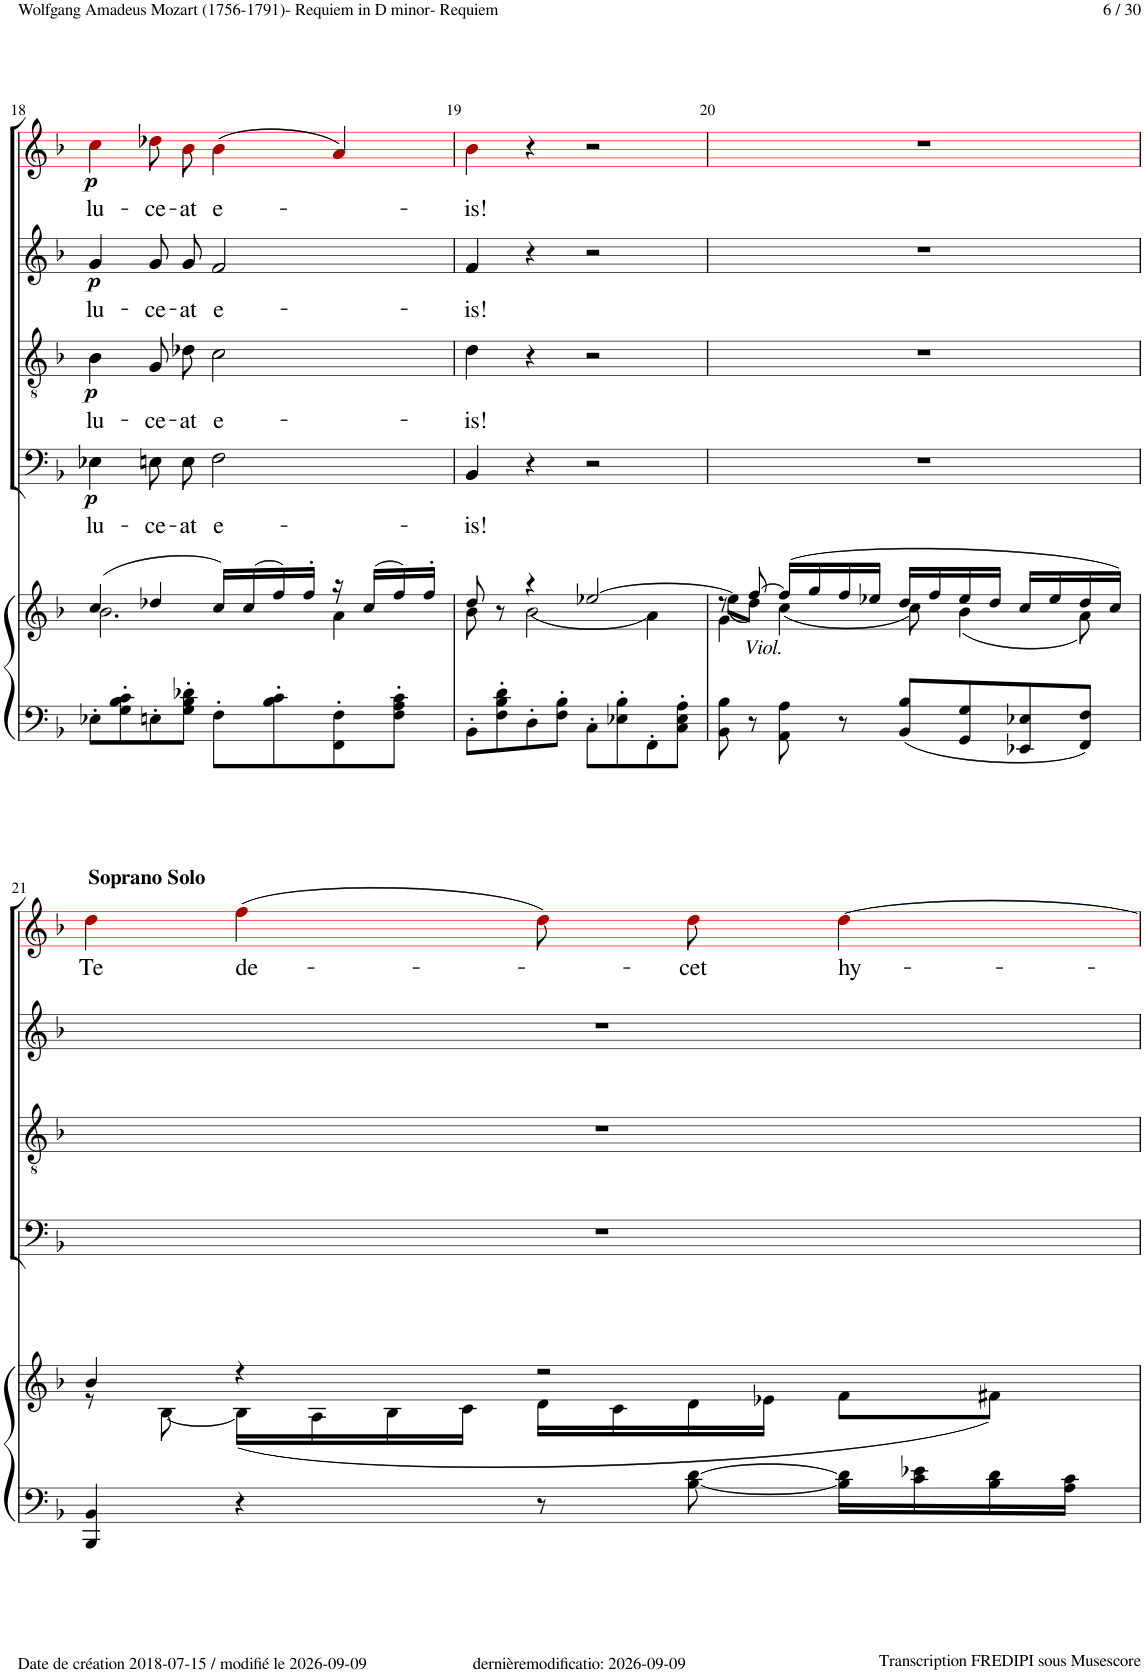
**kern	**kern	**kern	**text	**dynam	**kern	**text	**dynam	**kern	**text	**dynam	**kern	**text	**dynam
*part5	*part5	*part4	*part4	*part4	*part3	*part3	*part3	*part2	*part2	*part2	*part1	*part1	*part1
*staff6	*staff5	*staff4	*staff4	*staff4	*staff3	*staff3	*staff3	*staff2	*staff2	*staff2	*staff1	*staff1	*staff1
*I"Piano	*	*I"Basso Chorus	*	*	*I"Tenor Chorus	*	*	*I"Alto Chorus	*	*	*I"Soprano Chorus	*	*
*I'Pno	*	*I'Ch	*	*	*I'Ch	*	*	*I'Ch	*	*	*	*	*
!!LO:PB:g=z
*clefF4	*clefG2	*clefF4	*	*	*clefGv2	*	*	*clefG2	*	*	*clefG2	*	*
*	*	*	*	*	*	*	*	*	*	*	*ITrd1c2	*	*
*k[b-]	*k[b-]	*k[b-]	*	*	*k[b-]	*	*	*k[b-]	*	*	*k[b-]	*	*
*M4/4	*M4/4	*M4/4	*	*	*M4/4	*	*	*M4/4	*	*	*M4/4	*	*
*met(c)	*met(c)	*met(c)	*	*	*met(c)	*	*	*met(c)	*	*	*met(c)	*	*
=18	=18	=18	=18	=18	=18	=18	=18	=18	=18	=18	=18	=18	=18
*	*^	*	*	*	*	*	*	*	*	*	*	*	*
!	!	!	!	!LO:LY:b	!LO:DY:b	!	!LO:LY:b	!LO:DY:b	!	!LO:LY:b	!LO:DY:b	!	!LO:LY:b	!LO:DY:b
8E-X'\L	(4cc/	2.b-\	4E-X!\	lu-	p	4B-!\	lu-	p	4g!/	lu-	p	4cc!i\	lu-	p
8G\' 8B-\' 8c\'	.	.	.	.	.	.	.	.	.	.	.	.	.	.
!	!	!	!	!LO:LY:b	!	!	!LO:LY:b	!	!	!LO:LY:b	!	!	!LO:LY:b	!
8En'\	4dd-X/	.	8En!\L	-ce-	.	8G!\L	-ce-	.	8g!/L	-ce-	.	8dd-X!i\L	-ce-	.
!	!	!	!	!LO:LY:b	!	!	!LO:LY:b	!	!	!LO:LY:b	!	!	!LO:LY:b	!
8G\' 8B-\' 8d-X\'J	.	.	8E!\J	-at	.	8d-X!\J	-at	.	8g!/J	-at	.	8b-!i\J	-at	.
!	!	!	!	!LO:LY:b	!	!	!LO:LY:b	!	!	!LO:LY:b	!	!	!LO:LY:b	!
8F'\L	16cc/LL)	.	2F!\	e-	.	2c!\	e-	.	2f!/	e-	.	(4b-!i\	e-	.
.	(16cc/	.	.	.	.	.	.	.	.	.	.	.	.	.
8B-\' 8c\'	16ff/)	.	.	.	.	.	.	.	.	.	.	.	.	.
.	16ff'/JJ	.	.	.	.	.	.	.	.	.	.	.	.	.
8FF\' 8F\'	16r	4a\	.	.	.	.	.	.	.	.	.	4a!i/)	.	.
.	(16cc/LL	.	.	.	.	.	.	.	.	.	.	.	.	.
8F\' 8A\' 8c\'J	16ff/)	.	.	.	.	.	.	.	.	.	.	.	.	.
.	16ff'/JJ	.	.	.	.	.	.	.	.	.	.	.	.	.
=19	=19	=19	=19	=19	=19	=19	=19	=19	=19	=19	=19	=19	=19	=19
!	!	!	!	!LO:LY:b	!	!	!LO:LY:b	!	!	!LO:LY:b	!	!	!LO:LY:b	!
8BB-'\L	8dd/	8b-\	4BB-!/	-is!	.	4d!\	-is!	.	4f!/	-is!	.	4b-!i\	-is!	.
8F\' 8B-\' 8d\'	8r	8ryy	.	.	.	.	.	.	.	.	.	.	.	.
8D'\	4r	(2b-\	4r	.	.	4r	.	.	4r	.	.	4r	.	.
8F\' 8B-\'J	.	.	.	.	.	.	.	.	.	.	.	.	.	.
8C'\L	[2ee-X/	.	2r	.	.	2r	.	.	2r	.	.	2r	.	.
8E-X\' 8B-\'	.	.	.	.	.	.	.	.	.	.	.	.	.	.
8FF'\	.	4a\)	.	.	.	.	.	.	.	.	.	.	.	.
8C\' 8E-\' 8A\'J	.	.	.	.	.	.	.	.	.	.	.	.	.	.
=20	=20	=20	=20	=20	=20	=20	=20	=20	=20	=20	=20	=20	=20	=20
*	*	*^	*	*	*	*	*	*	*	*	*	*	*	*
8BB-\ 8B-\	8r	4g\	(8ee-\L]	1r	.	.	1r	.	.	1r	.	.	1r	.	.
!	!LO:TX:b:i:t=Viol.	!	!	!	!	!	!	!	!	!	!	!	!	!	!
8r	[8ff/	.	8dd\J)	.	.	.	.	.	.	.	.	.	.	.	.
8AA\ 8A\	(16ff/LL]	(4cc\	2.ryy	.	.	.	.	.	.	.	.	.	.	.	.
.	16gg/	.	.	.	.	.	.	.	.	.	.	.	.	.	.
8r	16ff/	.	.	.	.	.	.	.	.	.	.	.	.	.	.
.	16ee-X/JJ	.	.	.	.	.	.	.	.	.	.	.	.	.	.
8BB-/ 8B-/L	16dd/LL	8cc\)	.	.	.	.	.	.	.	.	.	.	.	.	.
.	16ff/	.	.	.	.	.	.	.	.	.	.	.	.	.	.
8GG/ 8G/	16ee-/	(4b-\	.	.	.	.	.	.	.	.	.	.	.	.	.
.	16dd/JJ	.	.	.	.	.	.	.	.	.	.	.	.	.	.
8EE-X/ 8E-X/	16cc/LL	.	.	.	.	.	.	.	.	.	.	.	.	.	.
.	16ee-/	.	.	.	.	.	.	.	.	.	.	.	.	.	.
8FF/ 8F/J	16dd/	8a\)	.	.	.	.	.	.	.	.	.	.	.	.	.
.	16cc/JJ)	.	.	.	.	.	.	.	.	.	.	.	.	.	.
*	*	*v	*v	*	*	*	*	*	*	*	*	*	*	*	*
!!LO:LB:g=z
=21	=21	=21	=21	=21	=21	=21	=21	=21	=21	=21	=21	=21	=21	=21
!	!	!	!	!	!	!	!	!	!	!	!	!LO:TX:a:B:t=Soprano Solo	!	!
!	!	!	!	!	!	!	!	!	!	!	!	!	!LO:LY:b	!
4BBB-/ 4BB-/	4b-/	8r	1r	.	.	1r	.	.	1r	.	.	4ddi\	Te	.
.	.	[8B-\	.	.	.	.	.	.	.	.	.	.	.	.
!	!	!	!	!	!	!	!	!	!	!	!	!	!LO:LY:b	!
4r	4r	(16B-\LL]	.	.	.	.	.	.	.	.	.	(4ffi\	de-	.
.	.	16A\	.	.	.	.	.	.	.	.	.	.	.	.
.	.	16B-\	.	.	.	.	.	.	.	.	.	.	.	.
.	.	16c\JJ	.	.	.	.	.	.	.	.	.	.	.	.
8r	2r	16d\LL	.	.	.	.	.	.	.	.	.	8ddi\L)	.	.
.	.	16c\	.	.	.	.	.	.	.	.	.	.	.	.
!	!	!	!	!	!	!	!	!	!	!	!	!	!LO:LY:b	!
[8B-\ [8d\	.	16d\	.	.	.	.	.	.	.	.	.	8ddi\J	-cet	.
.	.	16e-X\JJ	.	.	.	.	.	.	.	.	.	.	.	.
!	!	!	!	!	!	!	!	!	!	!	!	!	!LO:LY:b	!
16B-\] 16d\]LL	.	8f\L	.	.	.	.	.	.	.	.	.	4ddi\	hy-	.
16c\ 16e-X\	.	.	.	.	.	.	.	.	.	.	.	.	.	.
16B-\ 16d\	.	8f#X\J)	.	.	.	.	.	.	.	.	.	.	.	.
16A\ 16c\JJ	.	.	.	.	.	.	.	.	.	.	.	.	.	.
*	*v	*v	*	*	*	*	*	*	*	*	*	*	*	*
=	=	=	=	=	=	=	=	=	=	=	=	=	=
*-	*-	*-	*-	*-	*-	*-	*-	*-	*-	*-	*-	*-	*-
